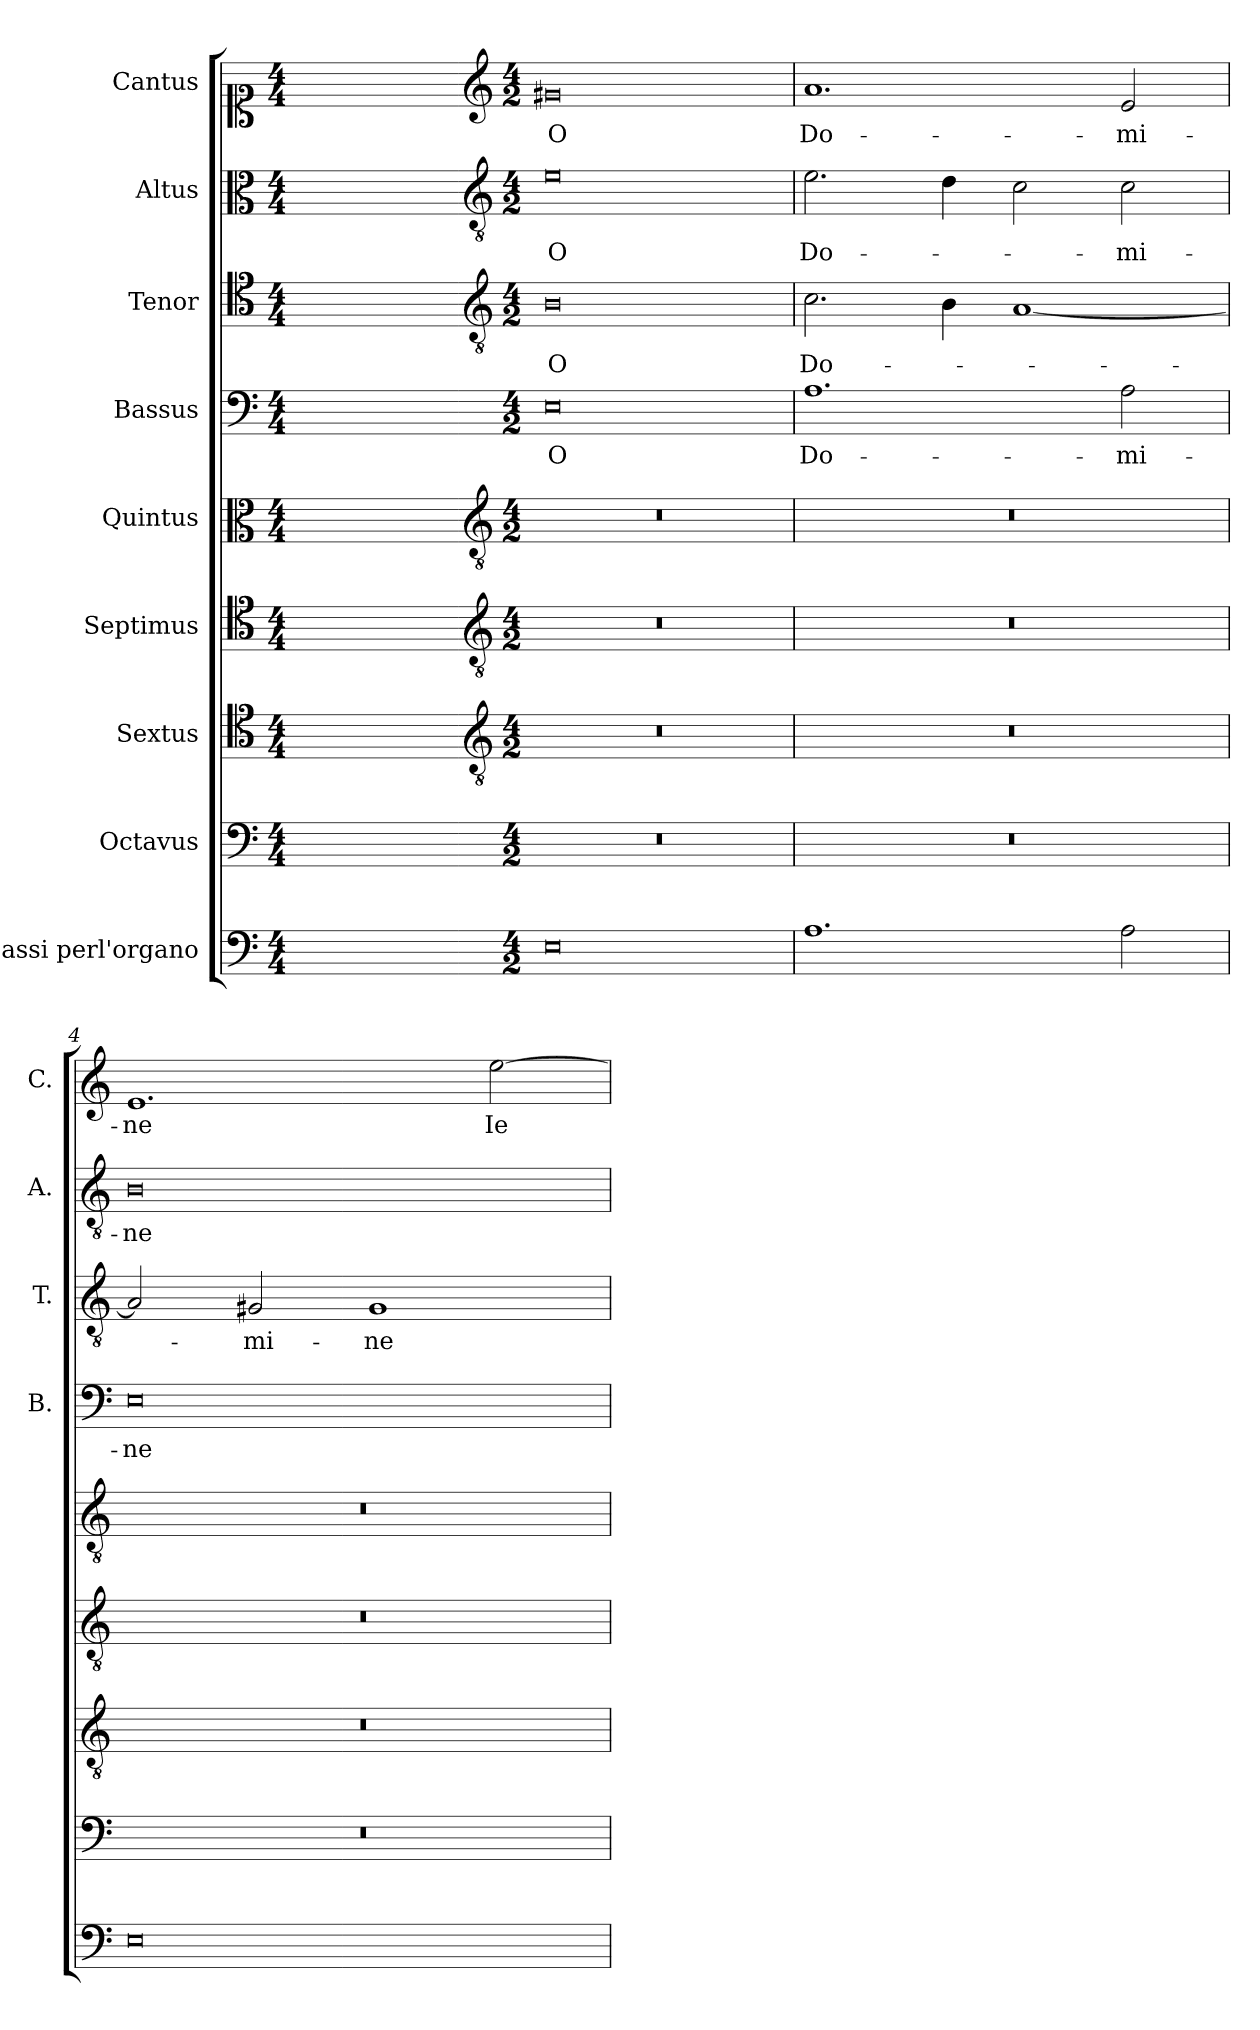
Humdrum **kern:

**kern	**kern	**kern	**kern	**kern	**kern	**text	**kern	**text	**kern	**text	**kern	**text
*part9	*part8	*part7	*part6	*part5	*part4	*part4	*part3	*part3	*part2	*part2	*part1	*part1
*staff9	*staff8	*staff7	*staff6	*staff5	*staff4	*staff4	*staff3	*staff3	*staff2	*staff2	*staff1	*staff1
*I"Bassi perl'organo	*I"Octavus	*I"Sextus	*I"Septimus	*I"Quintus	*I"Bassus	*	*I"Tenor	*	*I"Altus	*	*I"Cantus	*
*	*	*	*	*	*I'B.	*	*I'T.	*	*I'A.	*	*I'C.	*
*clefF4	*clefF4	*clefC4	*clefC4	*clefC3	*clefF4	*	*clefC4	*	*clefC3	*	*clefC1	*
*	*	*ITrd7c12	*ITrd7c12	*ITrd7c12	*	*	*ITrd7c12	*	*ITrd7c12	*	*	*
*k[]	*k[]	*k[]	*k[]	*k[]	*k[]	*	*k[]	*	*k[]	*	*k[]	*
*a:	*a:	*a:	*a:	*a:	*a:	*	*a:	*	*a:	*	*a:	*
*M4/4	*M4/4	*M4/4	*M4/4	*M4/4	*M4/4	*	*M4/4	*	*M4/4	*	*M4/4	*
=1	=1	=1	=1	=1	=1	=1	=1	=1	=1	=1	=1	=1
1ryy	1ryy	1ryy	1ryy	1ryy	1ryy	.	1ryy	.	1ryy	.	1ryy	.
=2-	=2-	=2-	=2-	=2-	=2-	=2-	=2-	=2-	=2-	=2-	=2-	=2-
*	*	*clefGv2	*clefGv2	*clefGv2	*	*	*clefGv2	*	*clefGv2	*	*clefG2	*
*M4/2	*M4/2	*M4/2	*M4/2	*M4/2	*M4/2	*	*M4/2	*	*M4/2	*	*M4/2	*
!	!LO:N:vis=1	!LO:N:vis=1	!LO:N:vis=1	!LO:N:vis=1	!	!LO:LY:b	!	!LO:LY:b	!	!LO:LY:b	!	!LO:LY:b
0E	0r	0r	0r	0r	0E	O	0BB	O	0E	O	0g#X	O
=3	=3	=3	=3	=3	=3	=3	=3	=3	=3	=3	=3	=3
!	!LO:N:vis=1	!LO:N:vis=1	!LO:N:vis=1	!LO:N:vis=1	!	!LO:LY:b	!	!LO:LY:b	!	!LO:LY:b	!	!LO:LY:b
1.A	0r	0r	0r	0r	1.A	Do-	2.C\	Do-	2.E\	Do-	1.a	Do-
.	.	.	.	.	.	.	4BB\	.	4D\	.	.	.
.	.	.	.	.	.	.	[<1AA	.	2C\	.	.	.
!	!	!	!	!	!	!LO:LY:b	!	!	!	!LO:LY:b	!	!LO:LY:b
2A\	.	.	.	.	2A\	-mi-	.	.	2C\	-mi-	2e/	-mi-
=4	=4	=4	=4	=4	=4	=4	=4	=4	=4	=4	=4	=4
!	!LO:N:vis=1	!LO:N:vis=1	!LO:N:vis=1	!LO:N:vis=1	!	!LO:LY:b	!	!	!	!LO:LY:b	!	!LO:LY:b
0E	0r	0r	0r	0r	0E	-ne	2AA/]	.	0BB	-ne	1.e	-ne
!	!	!	!	!	!	!	!	!LO:LY:b	!	!	!	!
.	.	.	.	.	.	.	2GG#X/	-mi-	.	.	.	.
!	!	!	!	!	!	!	!	!LO:LY:b	!	!	!	!
.	.	.	.	.	.	.	1GG#	-ne	.	.	.	.
!	!	!	!	!	!	!	!	!	!	!	!	!LO:LY:b
.	.	.	.	.	.	.	.	.	.	.	[>2ee\	Ie-
=	=	=	=	=	=	=	=	=	=	=	=	=
*-	*-	*-	*-	*-	*-	*-	*-	*-	*-	*-	*-	*-
